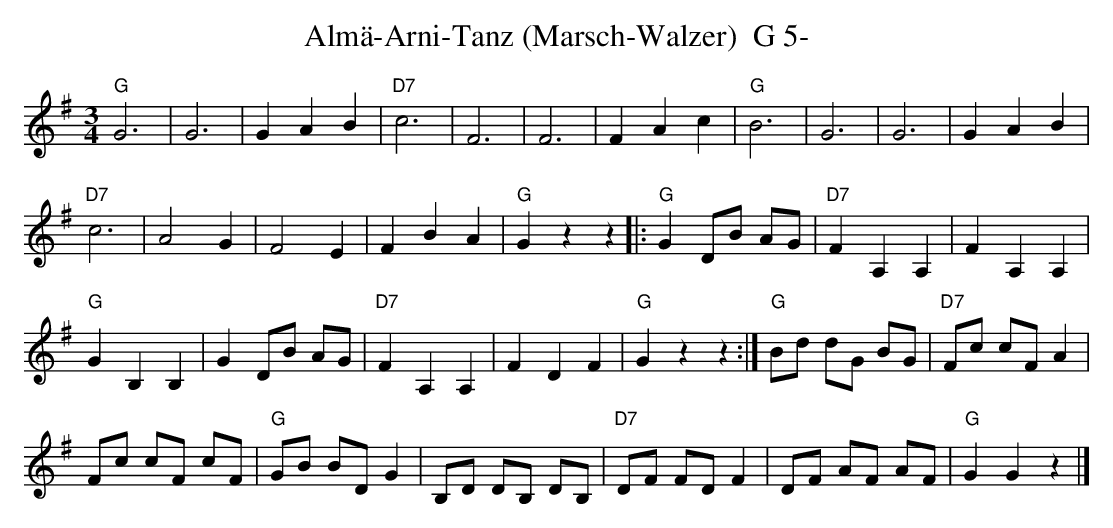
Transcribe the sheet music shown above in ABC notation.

X:1
T:Alm\"a-Arni-Tanz (Marsch-Walzer)  G 5-
M:3/4
L:1/4
K:G %%MIDI gchordon
"G"G3 | G3 | GAB | "D7"c3 | F3 | F3 | FAc | "G"B3 | G3 | G3 | GAB |
"D7"c3 | A2G | F2E | FBA | "G"Gzz |: [L:1/8] "G"G2 DB AG | "D7"F2A,2A,2 | F2A,2A,2 |
"G"G2B,2B,2 | G2DB AG | "D7"F2A,2A,2 | F2D2F2 | "G"G2z2z2 :| "G"Bd dG BG | "D7"Fc cF A2 |
Fc cF cF | "G"GB BDG2 | B,D DB, DB, | "D7"DF FDF2 | DF AF AF | "G"G2G2z2 |]
